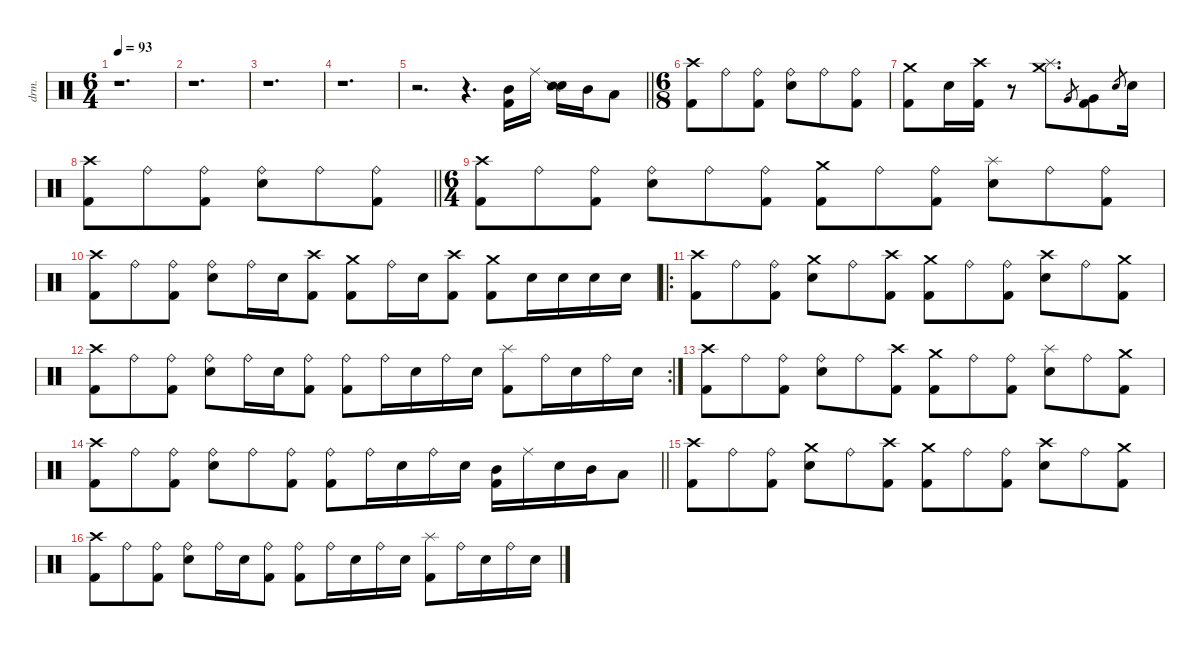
\defaultSystemsLayout 4
\hideDynamics
\bracketExtendMode nobrackets
\otherSystemsTrackNameOrientation horizontal
\track ("Drums" "drm.") {defaultSystemsLayout 4 instrument percussion}
\staff {score}
\articulation defaults
\ts (6 4)
\tempo 93
\clef neutral
\ks aminor
r.1{d dy fff beam Down} |
r.1{d beam Down} |
r.1{d beam Down} |
r.1{d beam Down} |
\barLineRight lightlight
r.2{d beam Down} r.4{d beam Down} ("Mid Tom (hit)" "Kick (hit) 2").16{beam Down} "Ride (middle)".16{beam Down} ("Snare (hit) 2" "Snare (side stick) 2").16{beam Down} "Mid Tom (hit)".16{beam Down} "Low Tom (hit)".8{beam Down} |
\ts (6 8)
\beaming (8 3 3)
("Crash high (hit)" "Kick (hit) 2").8{beam Down} "Ride (bell)".8{dy f beam Down} ("Ride (bell)" "Kick (hit) 2").8{beam Down} ("Ride (bell)" "Snare (hit) 2").8{beam Down} "Ride (bell)".8{beam Down} ("Ride (bell)" "Kick (hit) 2").8{beam Down} |
("Crash medium (hit)" "Kick (hit) 2").8{dy fff beam Down} "Snare (hit) 2".16{dy ff beam Down} ("Crash high (hit)" "Kick (hit) 2").16{dy fff beam Down} r.8{beam Down} ("Crash medium (hit)" "Splash (hit)").8{d beam Down} "Very Low Tom (hit)".8{gr dy f beam Up} ("Very Low Tom (hit)" "Kick (hit) 2").8{beam Down} "Electric Snare (hit)".8{gr dy ff beam Up} "Snare (hit) 2".16{dy fff beam Down} |
\barLineRight lightlight
("Crash high (hit)" "Kick (hit) 2").8{beam Down} "Ride (bell)".8{dy f beam Down} ("Ride (bell)" "Kick (hit) 2").8{beam Down} ("Ride (bell)" "Snare (hit) 2").8{beam Down} "Ride (bell)".8{beam Down} ("Ride (bell)" "Kick (hit) 2").8{beam Down} |
\ts (6 4)
\beaming (8 3 3 3 3)
("Crash high (hit)" "Kick (hit) 2").8{dy fff beam Down} "Ride (bell)".8{dy f beam Down} ("Ride (bell)" "Kick (hit) 2").8{beam Down} ("Ride (bell)" "Snare (hit) 2").8{beam Down} "Ride (bell)".8{beam Down} ("Ride (bell)" "Kick (hit) 2").8{beam Down} ("Crash medium (hit)" "Kick (hit) 2").8{dy fff beam Down} "Ride (bell)".8{dy f beam Down} ("Ride (bell)" "Kick (hit) 2").8{beam Down} ("Splash (hit)" "Snare (hit) 2").8{dy fff beam Down} "Ride (bell)".8{dy f beam Down} ("Ride (bell)" "Kick (hit) 2").8{beam Down} |
("Crash high (hit)" "Kick (hit) 2").8{dy fff beam Down} "Ride (bell)".8{dy f beam Down} ("Ride (bell)" "Kick (hit) 2").8{beam Down} ("Ride (bell)" "Snare (hit) 2").8{beam Down} "Ride (bell)".16{beam Down} "Snare (hit) 2".16{dy ff beam Down} ("Crash high (hit)" "Kick (hit) 2").8{dy fff beam Down} ("Crash medium (hit)" "Kick (hit) 2").8{beam Down} "Ride (bell)".16{dy f beam Down} "Snare (hit) 2".16{dy ff beam Down} ("Crash high (hit)" "Kick (hit) 2").8{dy fff beam Down} ("Crash medium (hit)" "Kick (hit) 2").8{beam Down} "Snare (hit) 2".16{beam Down} "Snare (hit) 2".16{beam Down} "Snare (hit) 2".16{beam Down} "Snare (hit) 2".16{beam Down} |
\ro
("Crash high (hit)" "Kick (hit) 2").8{beam Down} "Ride (bell)".8{dy f beam Down} ("Ride (bell)" "Kick (hit) 2").8{beam Down} ("Crash medium (hit)" "Snare (hit) 2").8{dy fff beam Down} "Ride (bell)".8{dy f beam Down} ("Crash high (hit)" "Kick (hit) 2").8{dy fff beam Down} ("Crash medium (hit)" "Kick (hit) 2").8{beam Down} "Ride (bell)".8{dy f beam Down} ("Ride (bell)" "Kick (hit) 2").8{beam Down} ("Crash high (hit)" "Snare (hit) 2").8{dy fff beam Down} "Ride (bell)".8{dy f beam Down} ("Crash medium (hit)" "Kick (hit) 2").8{dy fff beam Down} |
\rc 2
("Crash high (hit)" "Kick (hit) 2").8{beam Down} "Ride (bell)".8{dy f beam Down} ("Ride (bell)" "Kick (hit) 2").8{beam Down} ("Ride (bell)" "Snare (hit) 2").8{beam Down} "Ride (bell)".16{beam Down} "Snare (hit) 2".16{dy ff beam Down} ("Ride (bell)" "Kick (hit) 2").8{dy f beam Down} ("Ride (bell)" "Kick (hit) 2").8{beam Down} "Ride (bell)".16{beam Down} "Snare (hit) 2".16{dy fff beam Down} "Ride (bell)".16{dy f beam Down} "Snare (hit) 2".16{dy fff beam Down} ("Splash (hit)" "Kick (hit) 2").8{beam Down} "Ride (bell)".16{dy f beam Down} "Snare (hit) 2".16{dy fff beam Down} "Ride (bell)".16{dy f beam Down} "Snare (hit) 2".16{dy fff beam Down} |
("Crash high (hit)" "Kick (hit) 2").8{beam Down} "Ride (bell)".8{dy f beam Down} ("Ride (bell)" "Kick (hit) 2").8{beam Down} ("Ride (bell)" "Snare (hit) 2").8{beam Down} "Ride (bell)".8{beam Down} ("Crash high (hit)" "Kick (hit) 2").8{dy fff beam Down} ("Crash medium (hit)" "Kick (hit) 2").8{beam Down} "Ride (bell)".8{dy f beam Down} ("Ride (bell)" "Kick (hit) 2").8{beam Down} ("Splash (hit)" "Snare (hit) 2").8{dy fff beam Down} "Ride (bell)".8{dy f beam Down} ("Crash medium (hit)" "Kick (hit) 2").8{dy fff beam Down} |
\barLineRight lightlight
("Crash high (hit)" "Kick (hit) 2").8{beam Down} "Ride (bell)".8{dy f beam Down} ("Ride (bell)" "Kick (hit) 2").8{beam Down} ("Ride (bell)" "Snare (hit) 2").8{beam Down} "Ride (bell)".8{beam Down} ("Ride (bell)" "Kick (hit) 2").8{beam Down} ("Ride (bell)" "Kick (hit) 2").8{beam Down} "Ride (bell)".16{beam Down} "Snare (hit) 2".16{dy ff beam Down} "Ride (bell)".16{dy f beam Down} "Snare (hit) 2".16{beam Down} ("Mid Tom (hit)" "Kick (hit) 2").16{beam Down} "Ride (middle)".16{dy fff beam Down} "Snare (hit) 2".16{dy ff beam Down} "Mid Tom (hit)".16{dy fff beam Down} "Low Tom (hit)".8{beam Down} |
("Crash high (hit)" "Kick (hit) 2").8{beam Down} "Ride (bell)".8{dy f beam Down} ("Ride (bell)" "Kick (hit) 2").8{beam Down} ("Crash medium (hit)" "Snare (hit) 2").8{dy fff beam Down} "Ride (bell)".8{dy f beam Down} ("Crash high (hit)" "Kick (hit) 2").8{dy fff beam Down} ("Crash medium (hit)" "Kick (hit) 2").8{beam Down} "Ride (bell)".8{dy f beam Down} ("Ride (bell)" "Kick (hit) 2").8{beam Down} ("Crash high (hit)" "Snare (hit) 2").8{dy fff beam Down} "Ride (bell)".8{dy f beam Down} ("Crash medium (hit)" "Kick (hit) 2").8{dy fff beam Down} |
("Crash high (hit)" "Kick (hit) 2").8{beam Down} "Ride (bell)".8{dy f beam Down} ("Ride (bell)" "Kick (hit) 2").8{beam Down} ("Ride (bell)" "Snare (hit) 2").8{beam Down} "Ride (bell)".16{beam Down} "Snare (hit) 2".16{dy ff beam Down} ("Ride (bell)" "Kick (hit) 2").8{dy f beam Down} ("Ride (bell)" "Kick (hit) 2").8{beam Down} "Ride (bell)".16{beam Down} "Snare (hit) 2".16{dy fff beam Down} "Ride (bell)".16{dy f beam Down} "Snare (hit) 2".16{dy fff beam Down} ("Splash (hit)" "Kick (hit) 2").8{beam Down} "Ride (bell)".16{dy f beam Down} "Snare (hit) 2".16{dy fff beam Down} "Ride (bell)".16{dy f beam Down} "Snare (hit) 2".16{dy fff beam Down}
